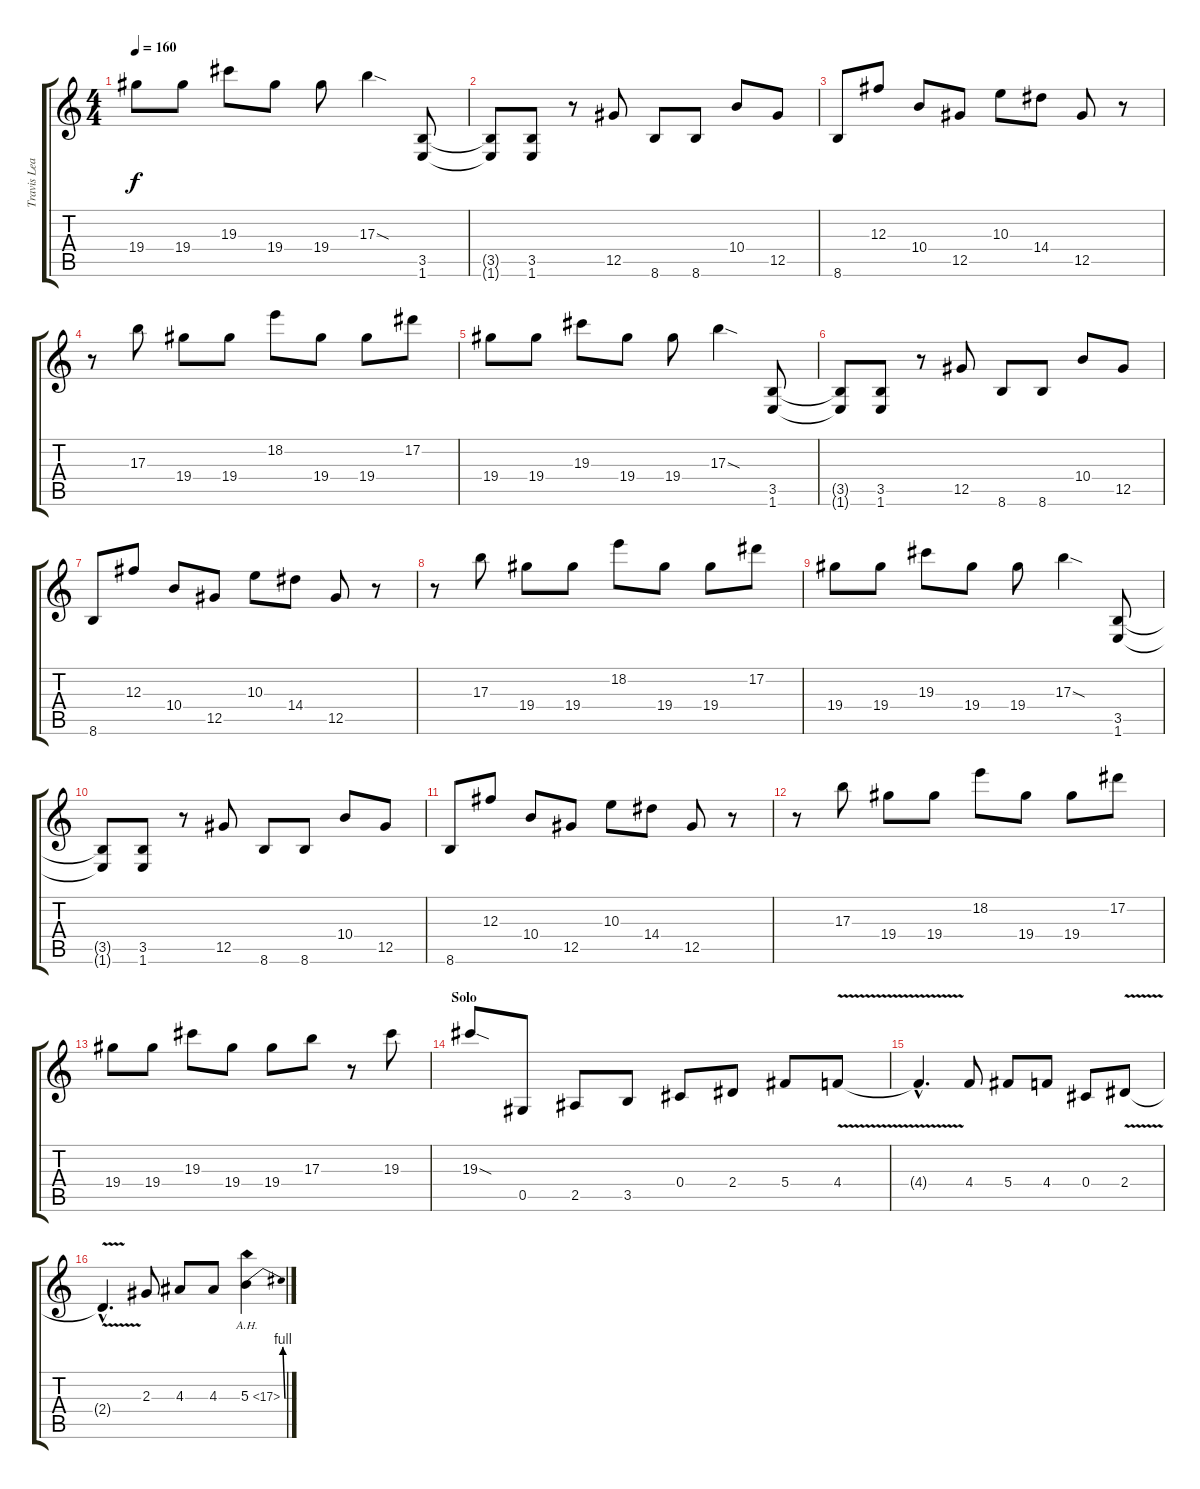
\track ("Travis Lead" "Travis Lea") {instrument distortionguitar}
\staff {score tabs}
\tuning (Eb4 Bb3 Gb3 Db3 Ab2 Eb2) {hide}
\ts (4 4)
\tempo 160
\clef g2
\ks c
19.4.8{dy f} 19.4.8 19.3.8 19.4.8 19.4.8 17.3{sod}.4 (3.5 1.6).8 |
(3.5{t} 1.6{t}).8 (3.5 1.6).8 r.8 12.5.8 8.6.8 8.6.8 10.4.8 12.5.8 |
8.6.8 12.3.8 10.4.8 12.5.8 10.3.8 14.4.8 12.5.8 r.8 |
r.8 17.3.8 19.4.8 19.4.8 18.2.8 19.4.8 19.4.8 17.2.8 |
19.4.8 19.4.8 19.3.8 19.4.8 19.4.8 17.3{sod}.4 (3.5 1.6).8 |
(3.5{t} 1.6{t}).8 (3.5 1.6).8 r.8 12.5.8 8.6.8 8.6.8 10.4.8 12.5.8 |
8.6.8 12.3.8 10.4.8 12.5.8 10.3.8 14.4.8 12.5.8 r.8 |
r.8 17.3.8 19.4.8 19.4.8 18.2.8 19.4.8 19.4.8 17.2.8 |
19.4.8 19.4.8 19.3.8 19.4.8 19.4.8 17.3{sod}.4 (3.5 1.6).8 |
(3.5{t} 1.6{t}).8 (3.5 1.6).8 r.8 12.5.8 8.6.8 8.6.8 10.4.8 12.5.8 |
8.6.8 12.3.8 10.4.8 12.5.8 10.3.8 14.4.8 12.5.8 r.8 |
r.8 17.3.8 19.4.8 19.4.8 18.2.8 19.4.8 19.4.8 17.2.8 |
19.4.8 19.4.8 19.3.8 19.4.8 19.4.8 17.3.8 r.8 19.3.8 |
\section ("" "Solo")
19.3{sod}.8 0.5.8 2.5.8 3.5.8 0.4.8 2.4.8 5.4.8 4.4{v}.8 |
4.4{hac t}.4{d} 4.4.8 5.4.8 4.4.8 0.4.8 2.4{v}.8 |
2.4{hac t}.4{d} 2.3.8 4.3.8 4.3.8 5.3{be (bend 0 0 60 4) ah 12}.4
